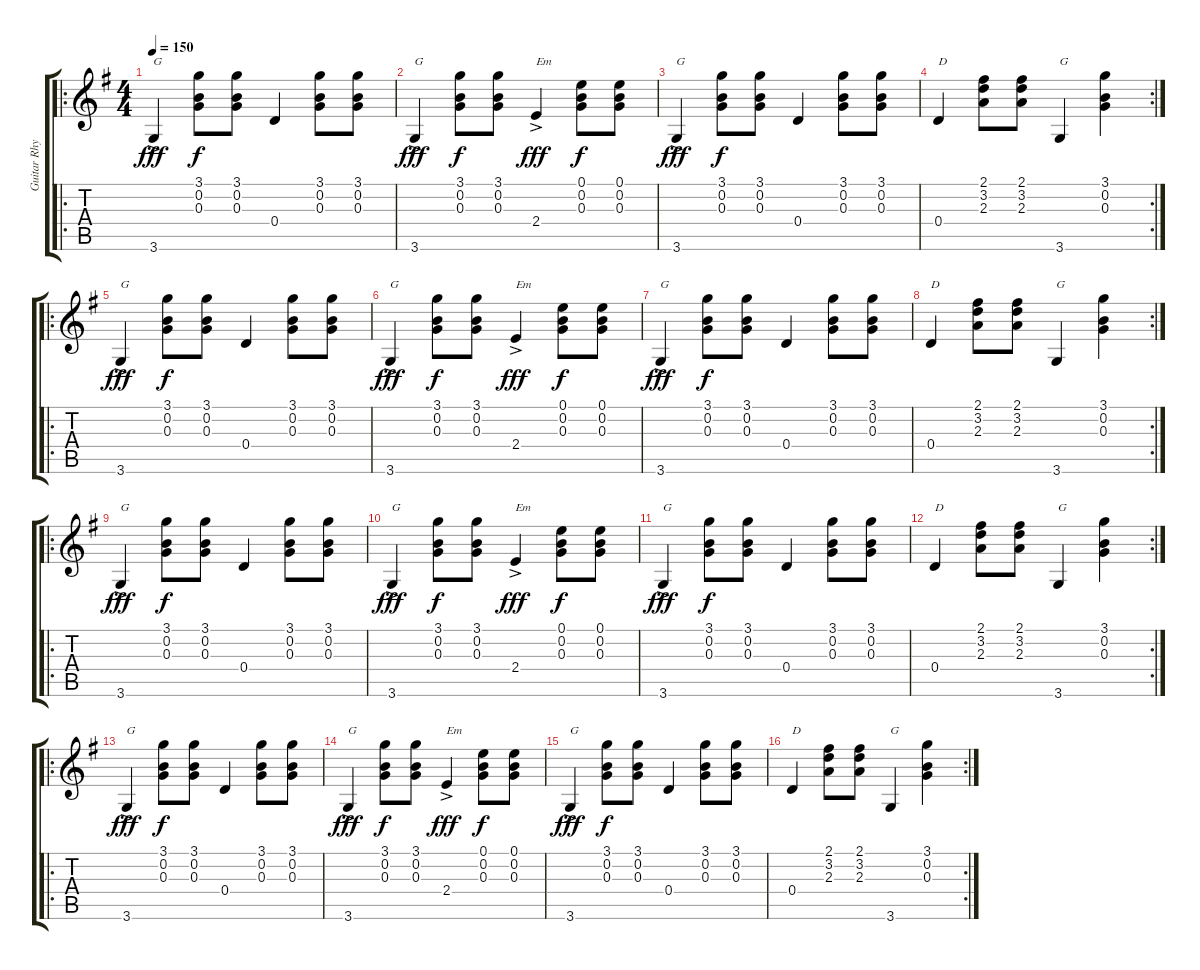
\track ("Guitar Rhythm" "Guitar Rhy") {solo instrument acousticguitarsteel}
\staff {score tabs}
\tuning (E4 B3 G3 D3 A2 E2) {hide}
\ro
\ts (4 4)
\tempo 150
\clef g2
\ks g
3.6{ac}.4{txt "G" dy fff instrument acousticguitarsteel} (3.1 0.2 0.3).8{dy f} (3.1 0.2 0.3).8 0.4.4 (3.1 0.2 0.3).8 (3.1 0.2 0.3).8 |
3.6{ac}.4{txt "G" dy fff} (3.1 0.2 0.3).8{dy f} (3.1 0.2 0.3).8 2.4{ac}.4{txt "Em" dy fff} (0.1 0.2 0.3).8{dy f} (0.1 0.2 0.3).8 |
3.6{ac}.4{txt "G" dy fff} (3.1 0.2 0.3).8{dy f} (3.1 0.2 0.3).8 0.4.4 (3.1 0.2 0.3).8 (3.1 0.2 0.3).8 |
\rc 2
0.4.4{txt "D"} (2.1 3.2 2.3).8 (2.1 3.2 2.3).8 3.6.4{txt "G"} (3.1 0.2 0.3).4 |
\ro
3.6{ac}.4{txt "G" dy fff} (3.1 0.2 0.3).8{dy f} (3.1 0.2 0.3).8 0.4.4 (3.1 0.2 0.3).8 (3.1 0.2 0.3).8 |
3.6{ac}.4{txt "G" dy fff} (3.1 0.2 0.3).8{dy f} (3.1 0.2 0.3).8 2.4{ac}.4{txt "Em" dy fff} (0.1 0.2 0.3).8{dy f} (0.1 0.2 0.3).8 |
3.6{ac}.4{txt "G" dy fff} (3.1 0.2 0.3).8{dy f} (3.1 0.2 0.3).8 0.4.4 (3.1 0.2 0.3).8 (3.1 0.2 0.3).8 |
\rc 2
0.4.4{txt "D"} (2.1 3.2 2.3).8 (2.1 3.2 2.3).8 3.6.4{txt "G"} (3.1 0.2 0.3).4 |
\ro
3.6{ac}.4{txt "G" dy fff} (3.1 0.2 0.3).8{dy f} (3.1 0.2 0.3).8 0.4.4 (3.1 0.2 0.3).8 (3.1 0.2 0.3).8 |
3.6{ac}.4{txt "G" dy fff} (3.1 0.2 0.3).8{dy f} (3.1 0.2 0.3).8 2.4{ac}.4{txt "Em" dy fff} (0.1 0.2 0.3).8{dy f} (0.1 0.2 0.3).8 |
3.6{ac}.4{txt "G" dy fff} (3.1 0.2 0.3).8{dy f} (3.1 0.2 0.3).8 0.4.4 (3.1 0.2 0.3).8 (3.1 0.2 0.3).8 |
\rc 2
0.4.4{txt "D"} (2.1 3.2 2.3).8 (2.1 3.2 2.3).8 3.6.4{txt "G"} (3.1 0.2 0.3).4 |
\ro
3.6{ac}.4{txt "G" dy fff} (3.1 0.2 0.3).8{dy f} (3.1 0.2 0.3).8 0.4.4 (3.1 0.2 0.3).8 (3.1 0.2 0.3).8 |
3.6{ac}.4{txt "G" dy fff} (3.1 0.2 0.3).8{dy f} (3.1 0.2 0.3).8 2.4{ac}.4{txt "Em" dy fff} (0.1 0.2 0.3).8{dy f} (0.1 0.2 0.3).8 |
3.6{ac}.4{txt "G" dy fff} (3.1 0.2 0.3).8{dy f} (3.1 0.2 0.3).8 0.4.4 (3.1 0.2 0.3).8 (3.1 0.2 0.3).8 |
\rc 2
0.4.4{txt "D"} (2.1 3.2 2.3).8 (2.1 3.2 2.3).8 3.6.4{txt "G"} (3.1 0.2 0.3).4
